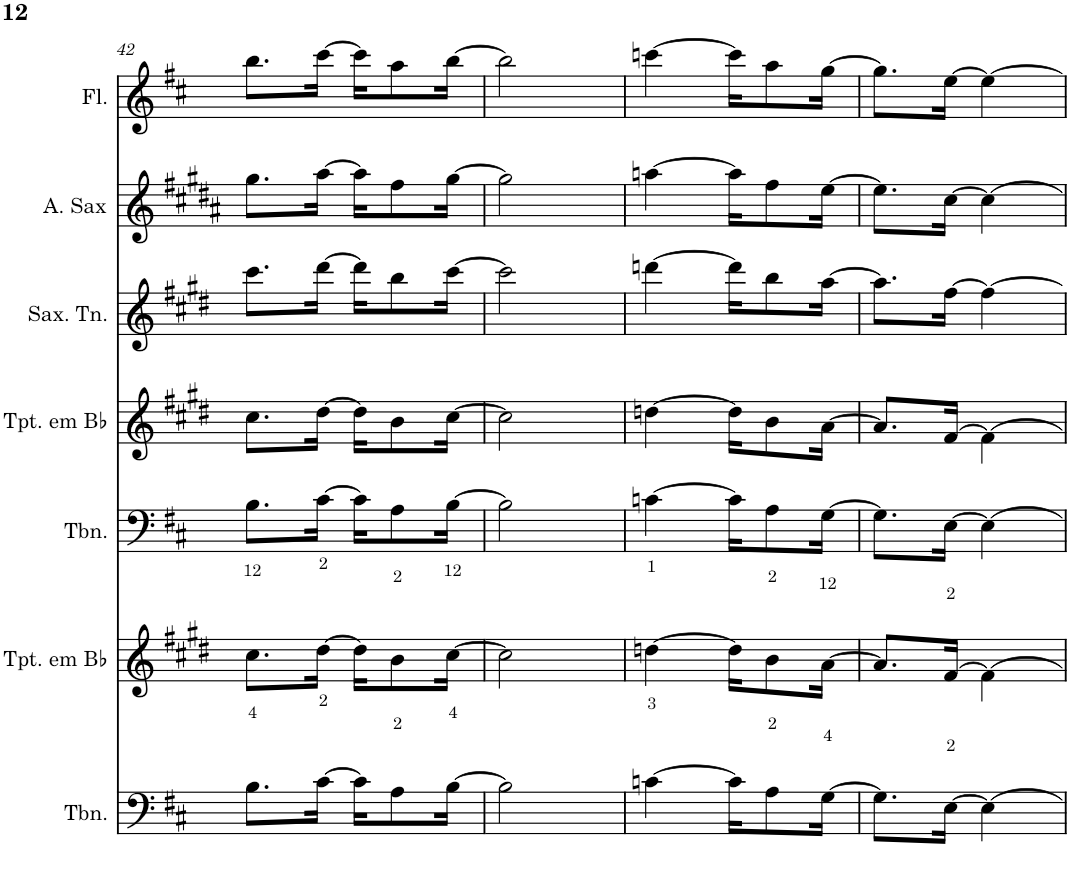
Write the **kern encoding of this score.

**kern	**kern	**kern	**kern	**kern	**kern	**kern
*part7	*part6	*part5	*part4	*part3	*part2	*part1
*staff7	*staff6	*staff5	*staff4	*staff3	*staff2	*staff1
*I"Trombone	*I"Trompete em Bb	*I"Trombone	*I"Trompete em Bb	*I"Saxofone Tenor	*I"Saxofone Alto	*I"Flauta Transversal
*I'Tbn.	*I'Tpt. em Bb	*I'Tbn.	*I'Tpt. em Bb	*I'Sax. Tn.	*	*I'Fl.
!!LO:PB:g=z
*clefF4	*clefG2	*clefF4	*clefG2	*clefG2	*clefG2	*clefG2
*	*Trd1c2	*	*Trd1c2	*Trd8c14	*Trd5c9	*
*k[f#c#]	*k[f#c#g#d#]	*k[f#c#]	*k[f#c#g#d#]	*k[f#c#g#d#]	*k[f#c#g#d#a#]	*k[f#c#]
*D:	*E:	*D:	*E:	*E:	*B:	*D:
*M2/4	*M2/4	*M2/4	*M2/4	*M2/4	*M2/4	*M2/4
=42	=42	=42	=42	=42	=42	=42
8.B\L	8.cc#\L	8.B\L	8.cc#\L	8.ccc#\L	8.gg#\L	8.bb\L
[16c#\Jk	[16dd#\Jk	[16c#\Jk	[16dd#\Jk	[16ddd#\Jk	[16aa#\Jk	[16ccc#\Jk
16c#\KL]	16dd#\KL]	16c#\KL]	16dd#\KL]	16ddd#\KL]	16aa#\KL]	16ccc#\KL]
8A\	8b\	8A\	8b\	8bb\	8ff#\	8aa\
[16B\Jk	[16cc#\Jk	[16B\Jk	[16cc#\Jk	[16ccc#\Jk	[16gg#\Jk	[16bb\Jk
=43	=43	=43	=43	=43	=43	=43
2B\]	2cc#\]	2B\]	2cc#\]	2ccc#\]	2gg#\]	2bb\]
=44	=44	=44	=44	=44	=44	=44
[4cn\	[4ddn\	[4cn\	[4ddn\	[4dddn\	[4aan\	[4cccn\
16c\KL]	16dd\KL]	16c\KL]	16dd\KL]	16ddd\KL]	16aa\KL]	16ccc\KL]
8A\	8b\	8A\	8b\	8bb\	8ff#\	8aa\
[16G\Jk	[16a\Jk	[16G\Jk	[16a\Jk	[16aa\Jk	[16ee\Jk	[16gg\Jk
=45	=45	=45	=45	=45	=45	=45
8.G\L]	8.a/L]	8.G\L]	8.a/L]	8.aa\L]	8.ee\L]	8.gg\L]
[16E\Jk	[16f#/Jk	[16E\Jk	[16f#/Jk	[16ff#\Jk	[16cc#\Jk	[16ee\Jk
4E\_	4f#\_	4E\_	4f#\_	4ff#\_	4cc#\_	4ee\_
=	=	=	=	=	=	=
*-	*-	*-	*-	*-	*-	*-
